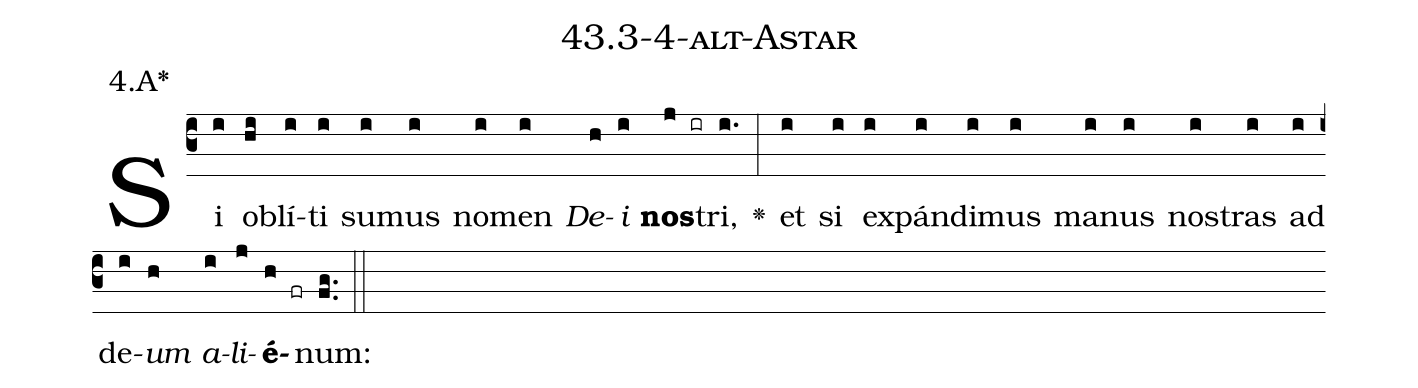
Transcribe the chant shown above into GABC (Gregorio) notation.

name: 43.3-4-alt-Astar;
annotation: 4.A*;
%%
(c3)Si(i) ob(hi)lí(i)ti(i) su(i)mus(i) no(i)men(i) <i>De</i>(h)<i>i</i>(i) <b>nos</b>(j ir)tri,(i.) <v>\greheightstar</v>(:) et(i) si(i) ex(i)pán(i)di(i)mus(i) ma(i)nus(i) nos(i)tras(i) ad(i) de(i)<i>um</i>(h) <i>a</i>(i)<i>li</i>(j)<b>é</b>(h fr)num:(fg..) (::)


%E(i) u(h) o(i) u(j) a(h) e.(fg..) (::)
